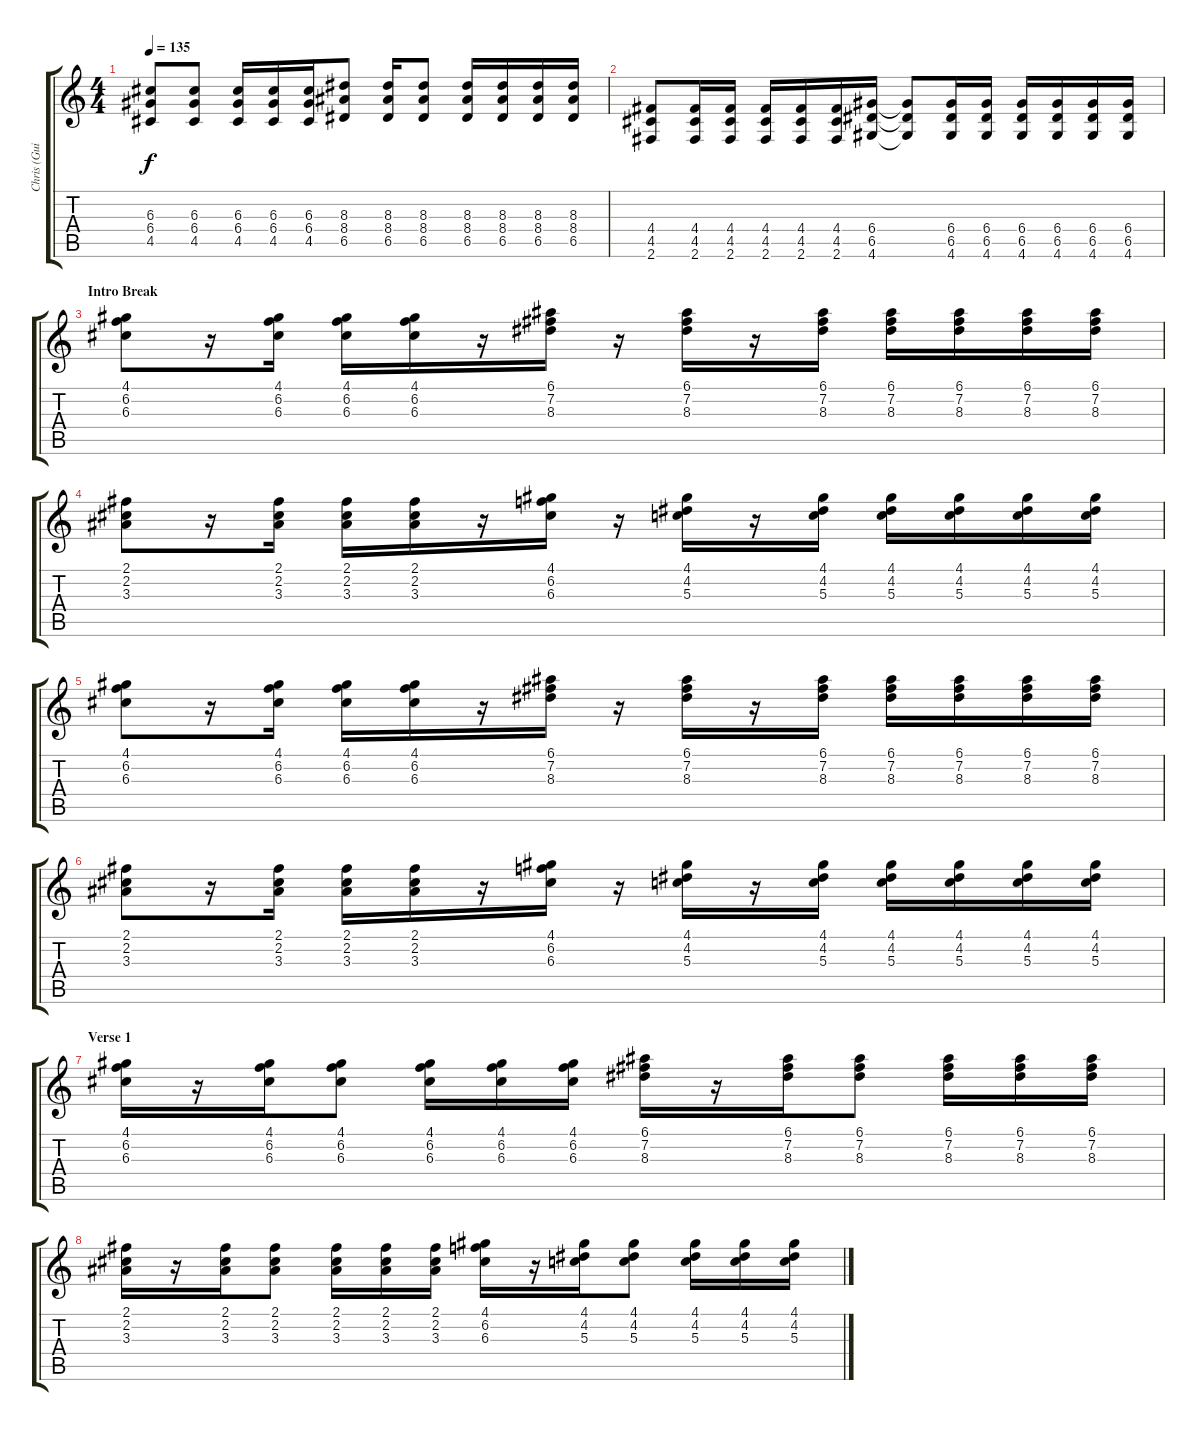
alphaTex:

\track ("Chris (Guitar)" "Chris (Gui") {instrument electricguitarclean}
\staff {score tabs}
\tuning (E4 B3 G3 D3 A2 E2) {hide}
\ts (4 4)
\tempo 135
\clef g2
\ks c
(6.3 6.4 4.5).8{dy f} (6.3 6.4 4.5).8 (6.3 6.4 4.5).16 (6.3 6.4 4.5).16 (6.3 6.4 4.5).16 (8.3 8.4 6.5).8 (8.3 8.4 6.5).16 (8.3 8.4 6.5).8 (8.3 8.4 6.5).16 (8.3 8.4 6.5).16 (8.3 8.4 6.5).16 (8.3 8.4 6.5).16 |
(4.4 4.5 2.6).8 (4.4 4.5 2.6).16 (4.4 4.5 2.6).16 (4.4 4.5 2.6).16 (4.4 4.5 2.6).16 (4.4 4.5 2.6).16 (6.4 6.5 4.6).16 (6.4{t} 6.5{t} 4.6{t}).8 (6.4 6.5 4.6).16 (6.4 6.5 4.6).16 (6.4 6.5 4.6).16 (6.4 6.5 4.6).16 (6.4 6.5 4.6).16 (6.4 6.5 4.6).16 |
\section ("" "Intro Break")
(4.1 6.2 6.3).8{instrument electricguitarclean} r.16 (4.1 6.2 6.3).16 (4.1 6.2 6.3).16 (4.1 6.2 6.3).16 r.16 (6.1 7.2 8.3).16 r.16 (6.1 7.2 8.3).16 r.16 (6.1 7.2 8.3).16 (6.1 7.2 8.3).16 (6.1 7.2 8.3).16 (6.1 7.2 8.3).16 (6.1 7.2 8.3).16 |
(2.1 2.2 3.3).8 r.16 (2.1 2.2 3.3).16 (2.1 2.2 3.3).16 (2.1 2.2 3.3).16 r.16 (4.1 6.2 6.3).16 r.16 (4.1 4.2 5.3).16 r.16 (4.1 4.2 5.3).16 (4.1 4.2 5.3).16 (4.1 4.2 5.3).16 (4.1 4.2 5.3).16 (4.1 4.2 5.3).16 |
(4.1 6.2 6.3).8 r.16 (4.1 6.2 6.3).16 (4.1 6.2 6.3).16 (4.1 6.2 6.3).16 r.16 (6.1 7.2 8.3).16 r.16 (6.1 7.2 8.3).16 r.16 (6.1 7.2 8.3).16 (6.1 7.2 8.3).16 (6.1 7.2 8.3).16 (6.1 7.2 8.3).16 (6.1 7.2 8.3).16 |
(2.1 2.2 3.3).8 r.16 (2.1 2.2 3.3).16 (2.1 2.2 3.3).16 (2.1 2.2 3.3).16 r.16 (4.1 6.2 6.3).16 r.16 (4.1 4.2 5.3).16 r.16 (4.1 4.2 5.3).16 (4.1 4.2 5.3).16 (4.1 4.2 5.3).16 (4.1 4.2 5.3).16 (4.1 4.2 5.3).16 |
\section ("" "Verse 1")
(4.1 6.2 6.3).16 r.16 (4.1 6.2 6.3).16 (4.1 6.2 6.3).8 (4.1 6.2 6.3).16 (4.1 6.2 6.3).16 (4.1 6.2 6.3).16 (6.1 7.2 8.3).16 r.16 (6.1 7.2 8.3).16 (6.1 7.2 8.3).8 (6.1 7.2 8.3).16 (6.1 7.2 8.3).16 (6.1 7.2 8.3).16 |
(2.1 2.2 3.3).16 r.16 (2.1 2.2 3.3).16 (2.1 2.2 3.3).8 (2.1 2.2 3.3).16 (2.1 2.2 3.3).16 (2.1 2.2 3.3).16 (4.1 6.2 6.3).16 r.16 (4.1 4.2 5.3).16 (4.1 4.2 5.3).8 (4.1 4.2 5.3).16 (4.1 4.2 5.3).16 (4.1 4.2 5.3).16
